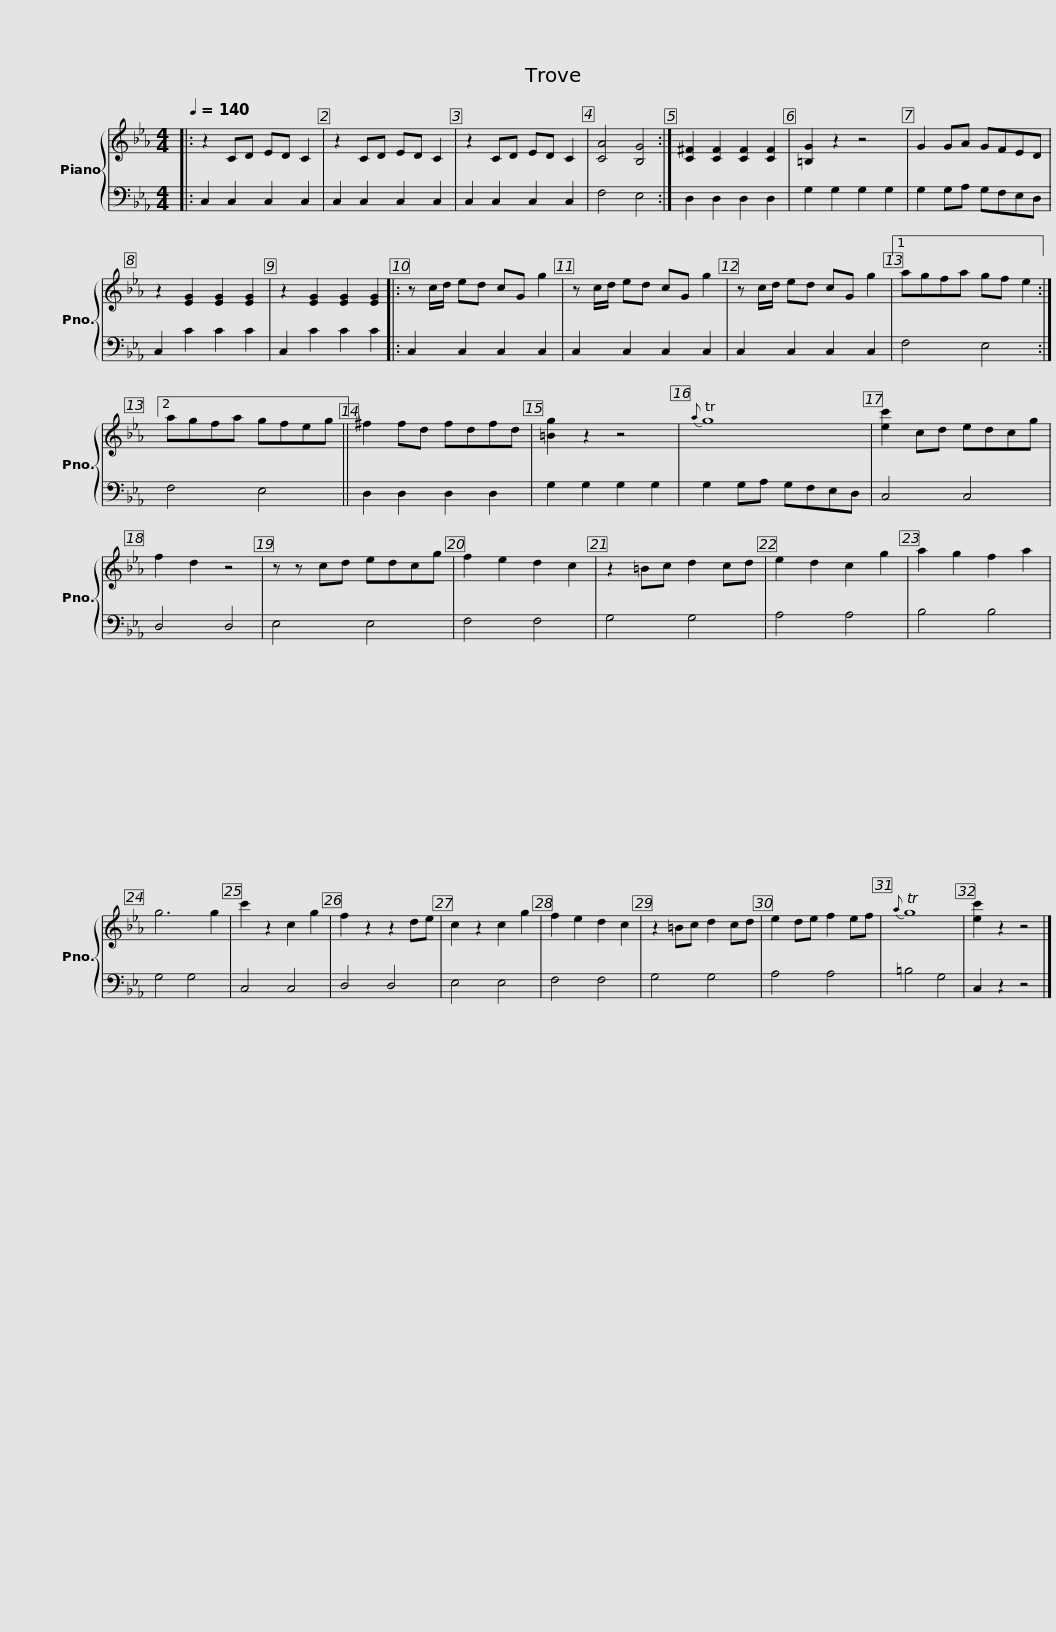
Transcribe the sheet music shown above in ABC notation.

X:1
%%score { 1 | 2 }
L:1/8
Q:1/4=140
M:4/4
I:linebreak $
K:Eb
V:1 treble
V:2 bass
V:1
|: z2 CD ED C2 | z2 CD ED C2 | z2 CD ED C2 | [CA]4 [B,G]4 :|$ [C^F]2 [CF]2 [CF]2 [CF]2 | %5
 [=B,G]2 z2 z4 | G2 GA GFED | z2 [EG]2 [EG]2 [EG]2 | z2 [EG]2 [EG]2 [EG]2 |:$ z c/d/ ed cG g2 | %10
 z c/d/ ed cG g2 | z c/d/ ed cG g2 |1 agfa gf e2 :|2$ agfa gfeg || ^f2 fd fdfd | %15
 [=Bg]2 z2 z4 |{a} Tg8 |$ [ec']2 cd edcg | f2 d2 z4 | z z cd edcg | %20
 f2 e2 d2 c2 | z2 =Bc d2 cd | e2 d2 c2 g2 |$ a2 g2 f2 a2 | g6 g2 | %25
 c'2 z2 c2 g2 | f2 z2 z2 de | c2 z2 c2 g2 | f2 e2 d2 c2 | z2 =Bc d2 cd |$ %30
 e2 de f2 ef |{a} Tg8 | [ec']2 z2 z4 |] %33
V:2
|: C,2 C,2 C,2 C,2 | C,2 C,2 C,2 C,2 | C,2 C,2 C,2 C,2 | F,4 E,4 :|$ D,2 D,2 D,2 D,2 | %5
 G,2 G,2 G,2 G,2 | G,2 G,A, G,F,E,D, | C,2 C2 C2 C2 | C,2 C2 C2 C2 |:$ C,2 C,2 C,2 C,2 | %10
 C,2 C,2 C,2 C,2 | C,2 C,2 C,2 C,2 |1 F,4 E,4 :|2$ F,4 E,4 || D,2 D,2 D,2 D,2 | %15
 G,2 G,2 G,2 G,2 | G,2 G,A, G,F,E,D, |$ C,4 C,4 | D,4 D,4 | E,4 E,4 | %20
 F,4 F,4 | G,4 G,4 | A,4 A,4 |$ B,4 B,4 | G,4 G,4 | %25
 C,4 C,4 | D,4 D,4 | E,4 E,4 | F,4 F,4 | G,4 G,4 |$ %30
 A,4 A,4 | =B,4 G,4 | C,2 z2 z4 |] %33
